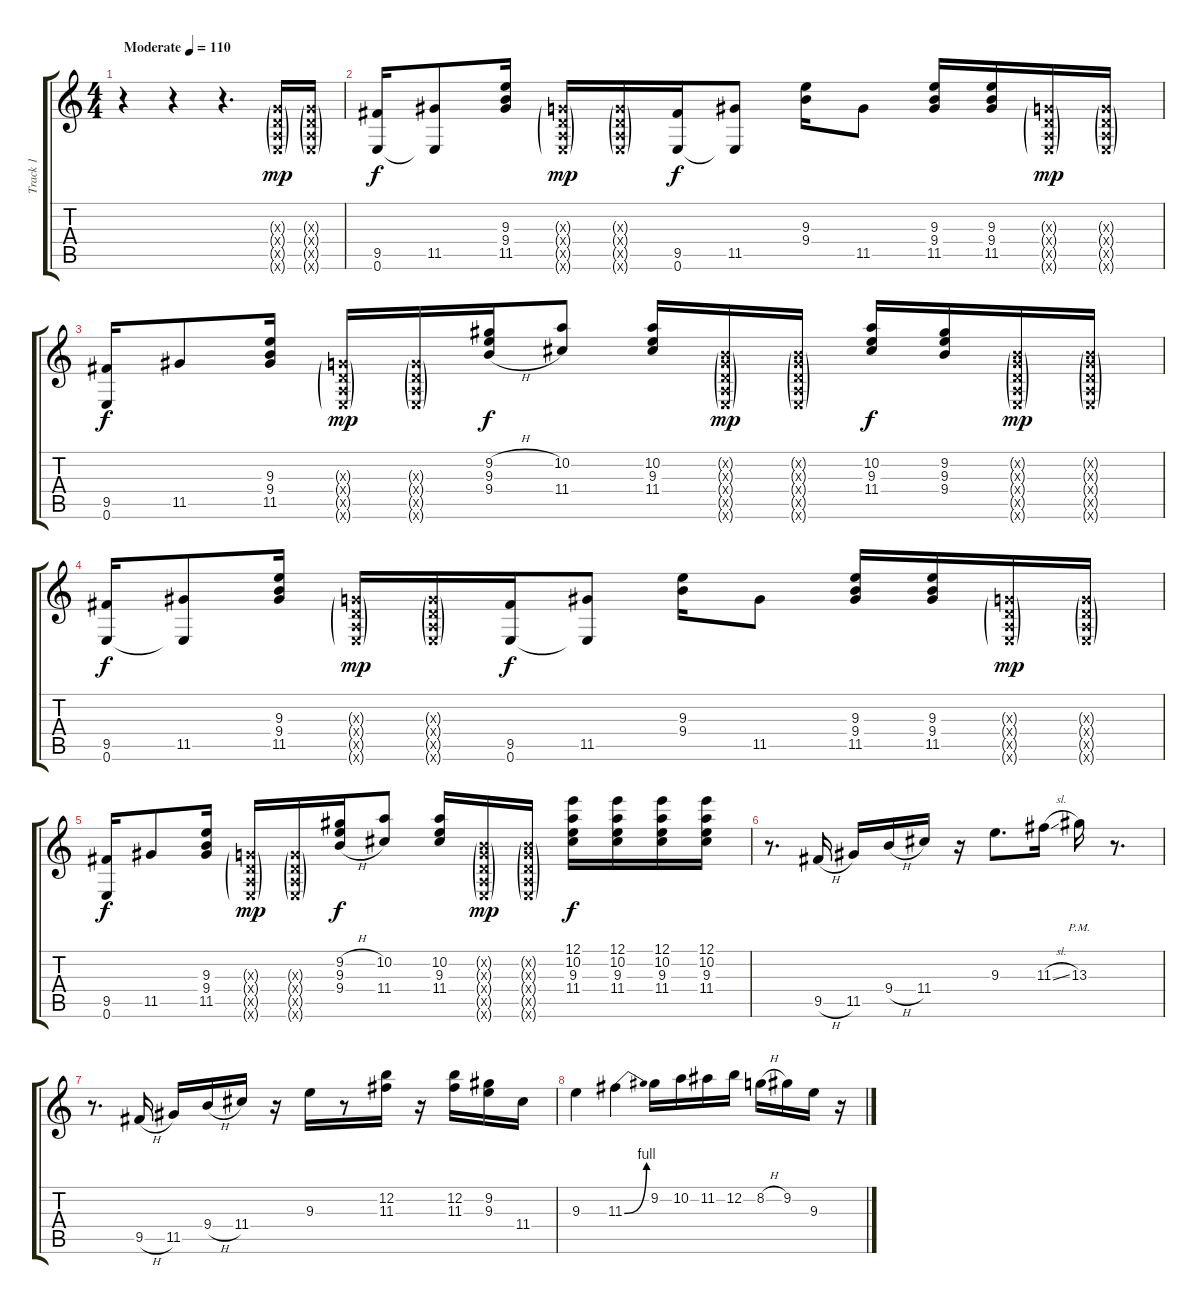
\track ("Track 1" "Track 1") {instrument electricguitarjazz}
\staff {score tabs}
\tuning (E4 B3 G3 D3 A2 E2) {hide}
\ts (4 4)
\tempo (110 "Moderate")
\clef g2
\ks c
r.4{dy mp instrument electricguitarjazz} r.4 r.4{d} (0.3{g x} 0.4{g x} 0.5{g x} 0.6{g x}).16 (0.3{g x} 0.4{g x} 0.5{g x} 0.6{g x}).16 |
(9.5 0.6).16{dy f} (11.5 0.6{t}).8 (9.3 9.4 11.5).16 (0.3{g x} 0.4{g x} 0.5{g x} 0.6{g x}).16{dy mp} (0.3{g x} 0.4{g x} 0.5{g x} 0.6{g x}).16 (9.5 0.6).16{dy f} (11.5 0.6{t}).8 (9.3 9.4).16 11.5.8 (9.3 9.4 11.5).16 (9.3 9.4 11.5).16 (0.3{g x} 0.4{g x} 0.5{g x} 0.6{g x}).16{dy mp} (0.3{g x} 0.4{g x} 0.5{g x} 0.6{g x}).16 |
(9.5 0.6).16{dy f} 11.5.8 (9.3 9.4 11.5).16 (0.3{g x} 0.4{g x} 0.5{g x} 0.6{g x}).16{dy mp} (0.3{g x} 0.4{g x} 0.5{g x} 0.6{g x}).16 (9.2{h} 9.3 9.4{h}).16{dy f} (10.2 11.4).8 (10.2 9.3 11.4).16 (0.2{g x} 0.3{g x} 0.4{g x} 0.5{g x} 0.6{g x}).16{dy mp} (0.2{g x} 0.3{g x} 0.4{g x} 0.5{g x} 0.6{g x}).16 (10.2 9.3 11.4).16{dy f} (9.2 9.3 9.4).16 (0.2{g x} 0.3{g x} 0.4{g x} 0.5{g x} 0.6{g x}).16{dy mp} (0.2{g x} 0.3{g x} 0.4{g x} 0.5{g x} 0.6{g x}).16 |
(9.5 0.6).16{dy f} (11.5 0.6{t}).8 (9.3 9.4 11.5).16 (0.3{g x} 0.4{g x} 0.5{g x} 0.6{g x}).16{dy mp} (0.3{g x} 0.4{g x} 0.5{g x} 0.6{g x}).16 (9.5 0.6).16{dy f} (11.5 0.6{t}).8 (9.3 9.4).16 11.5.8 (9.3 9.4 11.5).16 (9.3 9.4 11.5).16 (0.3{g x} 0.4{g x} 0.5{g x} 0.6{g x}).16{dy mp} (0.3{g x} 0.4{g x} 0.5{g x} 0.6{g x}).16 |
(9.5 0.6).16{dy f} 11.5.8 (9.3 9.4 11.5).16 (0.3{g x} 0.4{g x} 0.5{g x} 0.6{g x}).16{dy mp} (0.3{g x} 0.4{g x} 0.5{g x} 0.6{g x}).16 (9.2{h} 9.3 9.4{h}).16{dy f} (10.2 11.4).8 (10.2 9.3 11.4).16 (0.2{g x} 0.3{g x} 0.4{g x} 0.5{g x} 0.6{g x}).16{dy mp} (0.2{g x} 0.3{g x} 0.4{g x} 0.5{g x} 0.6{g x}).16 (12.1 10.2 9.3 11.4).16{dy f} (12.1 10.2 9.3 11.4).16 (12.1 10.2 9.3 11.4).16 (12.1 10.2 9.3 11.4).16 |
r.8{d} 9.5{h}.16 11.5.16 9.4{h}.16 11.4.16 r.16 9.3.8{d} 11.3{sl}.16 13.3{pm}.16 r.8{d} |
r.8{d} 9.5{h}.16 11.5.16 9.4{h}.16 11.4.16 r.16 9.3.16 r.8 (12.2 11.3).16 r.16 (12.2 11.3).16 (9.2 9.3).16 11.4.16 |
9.3.4 11.3{be (bend 0 0 60 4)}.4 9.2.16 10.2.16 11.2.16 12.2.16 8.2{h}.16 9.2.16 9.3.16 r.16
